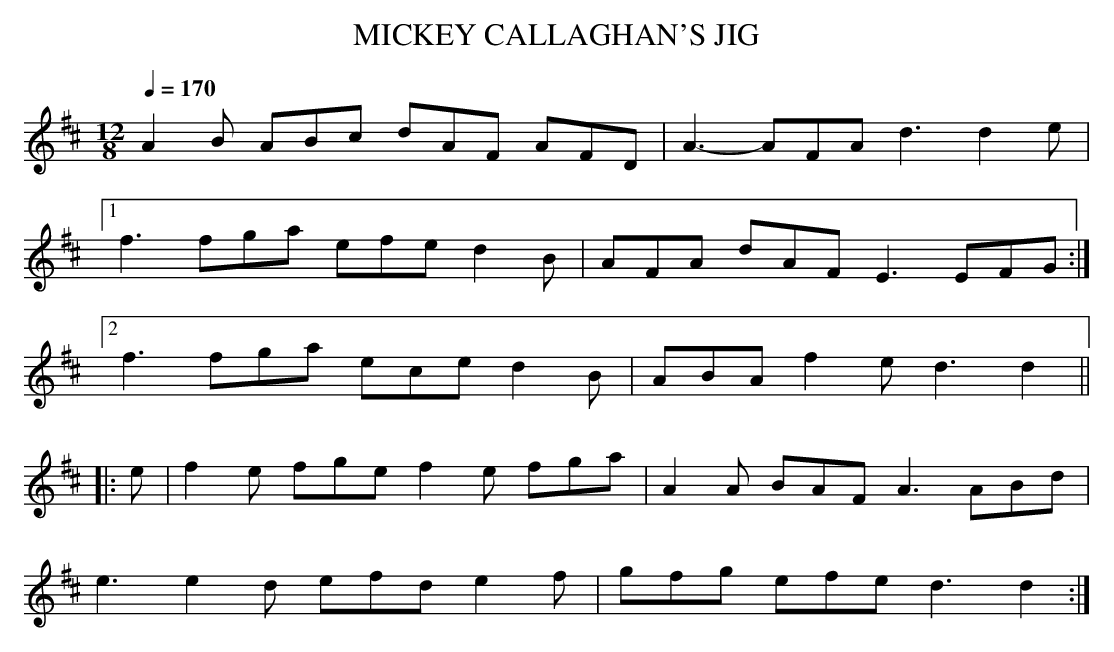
X:1
T:MICKEY CALLAGHAN'S JIG
Q:1/4=170
M:12/8
L:1/8
K:D
A2B ABc dAF AFD|A3-AFA d3 d2e|
[1 f3 fga efe d2B|AFA dAF E3 EFG :|
[2 f3 fga ece d2B|ABA f2e d3 d2||
|:e|f2e fge f2e fga|A2A BAF A3 ABd|
e3 e2d efd e2f|gfg efe d3 d2:|
